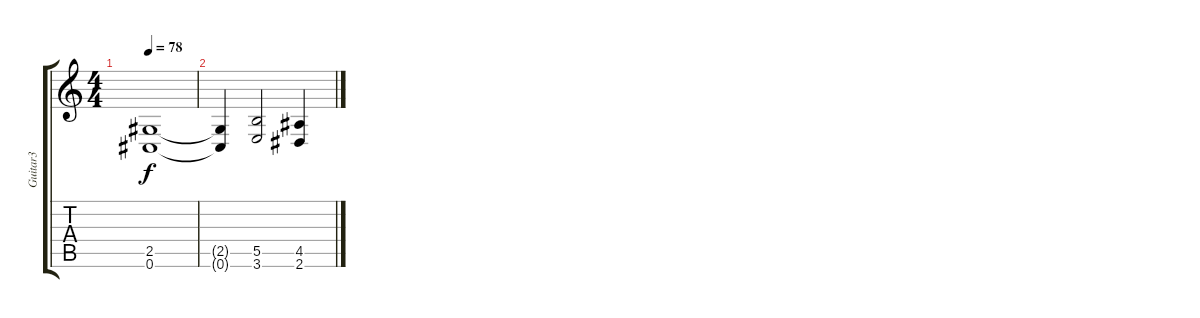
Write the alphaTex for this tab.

\track ("Guitar3" "Guitar3") {instrument distortionguitar}
\staff {score tabs}
\tuning (Db4 Ab3 E3 B2 Gb2 Db2) {hide}
\ts (4 4)
\tempo 78
\clef g2
\ks c
(2.5{t} 0.6{t}).1{dy f} |
(2.5{t} 0.6{t}).4 (5.5 3.6).2 (4.5 2.6).4
